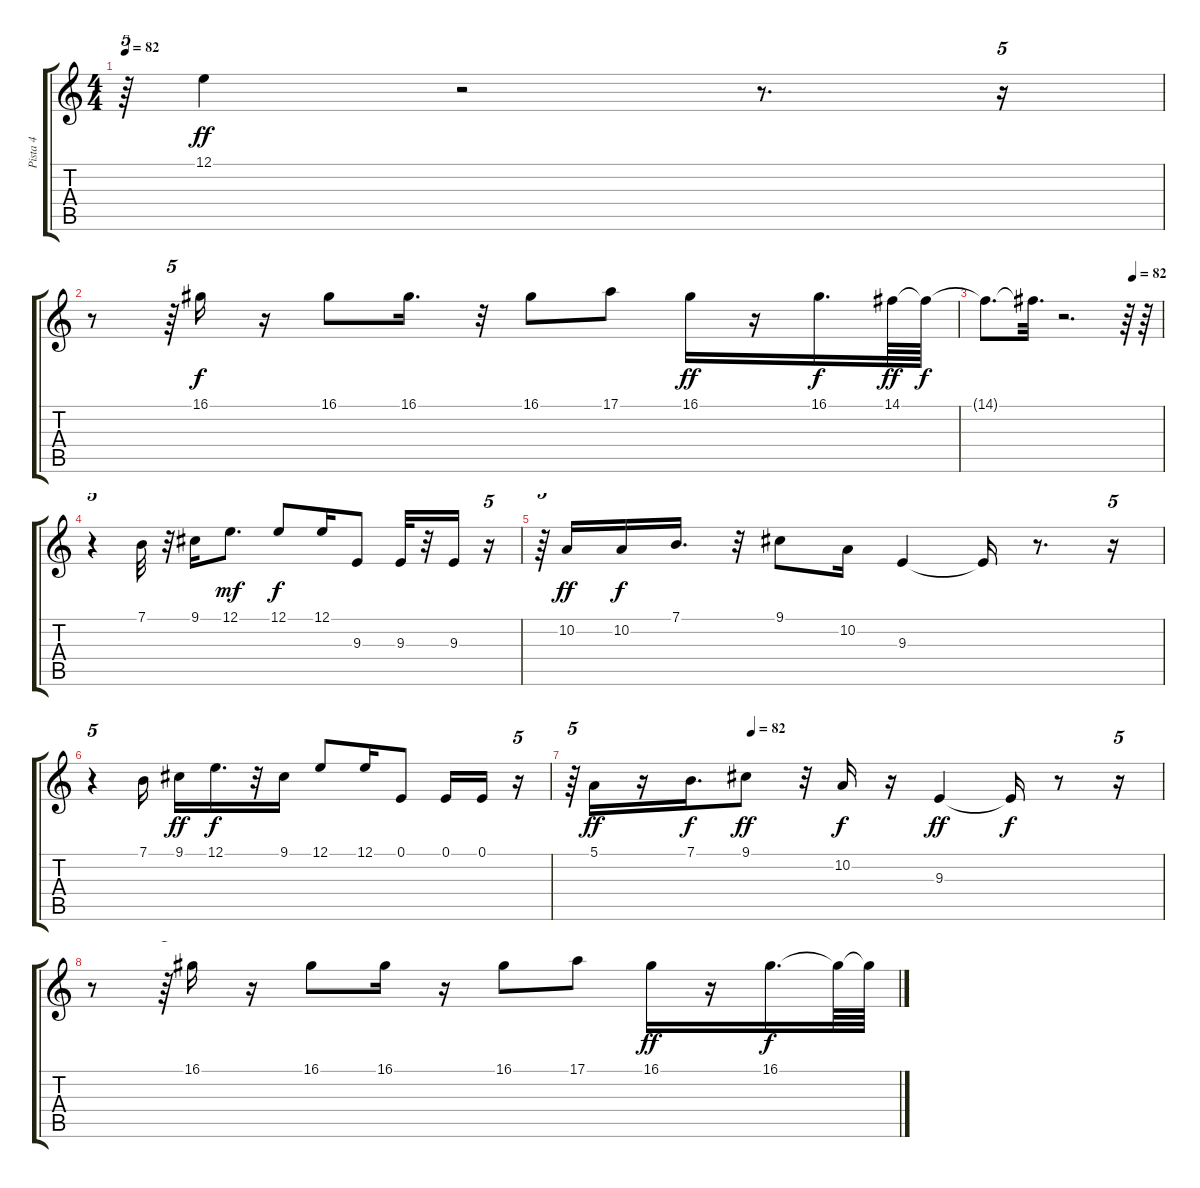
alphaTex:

\track ("Pista 4" "Pista 4") {instrument harmonica}
\staff {score tabs}
\tuning (E4 B3 G3 D3 A2 E2) {hide}
\ts (4 4)
\tempo 82
\clef g2
\ks c
r.64{tu (5 4) dy f} 12.1.4{dy ff} r.2 r.8{d} r.16{tu (5 4)} |
r.8 r.64{tu (5 4)} 16.1.16{dy f} r.16 16.1.8 16.1.16{d} r.32 16.1.8 17.1.8 16.1.16{dy ff} r.16 16.1.16{d dy f} 14.1.64{dy ff} 14.1{t}.64{dy f} |
\tempo (82 0.8359375)
14.1{t}.8{d} 14.1{t}.32{d} r.2{d} r.64 r.64 |
r.4{tu (5 4)} 7.1.32 r.32 9.1.16 12.1.8{d dy mf} 12.1.8{dy f} 12.1.16 9.3.8 9.3.32 r.32 9.3.16 r.16{tu (5 4)} |
r.64{tu (5 4)} 10.2.16{dy ff} 10.2.16{dy f} 7.1.16{d} r.32 9.1.8 10.2.16 9.3.4 9.3{t}.16 r.8{d} r.16{tu (5 4)} |
r.4{tu (5 4)} 7.1.16 9.1.16{dy ff} 12.1.16{d dy f} r.32 9.1.16 12.1.8 12.1.16 0.1.8 0.1.16 0.1.16 r.16{tu (5 4)} |
\tempo (82 0.3046875)
r.64{tu (5 4)} 5.1.16{dy ff} r.16 7.1.16{d dy f} 9.1.8{dy ff} r.32 10.2.16{dy f} r.16 9.3.4{dy ff} 9.3{t}.16{dy f} r.8 r.16{tu (5 4)} |
r.8 r.64{tu (5 4)} 16.1.16 r.16 16.1.8 16.1.16 r.16 16.1.8 17.1.8 16.1.16{dy ff} r.16 16.1.16{d dy f} 16.1{t}.64 16.1{t}.64
